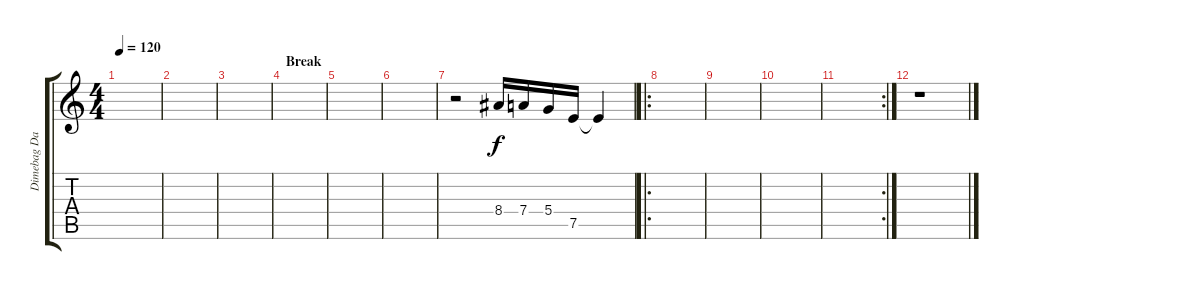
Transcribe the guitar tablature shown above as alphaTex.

\track ("Dimebag Darell" "Dimebag Da") {instrument distortionguitar}
\staff {score tabs}
\tuning (E4 B3 G3 D3 A2 E2) {hide}
\ts (4 4)
\tempo 120
\clef g2
\ks c
|
|
|
\section ("" "Break")
|
|
|
r.2 8.4.16 7.4.16 5.4.16 7.5.16 7.5{t}.4 |
\ro
|
|
|
\rc 2
|
r.1
